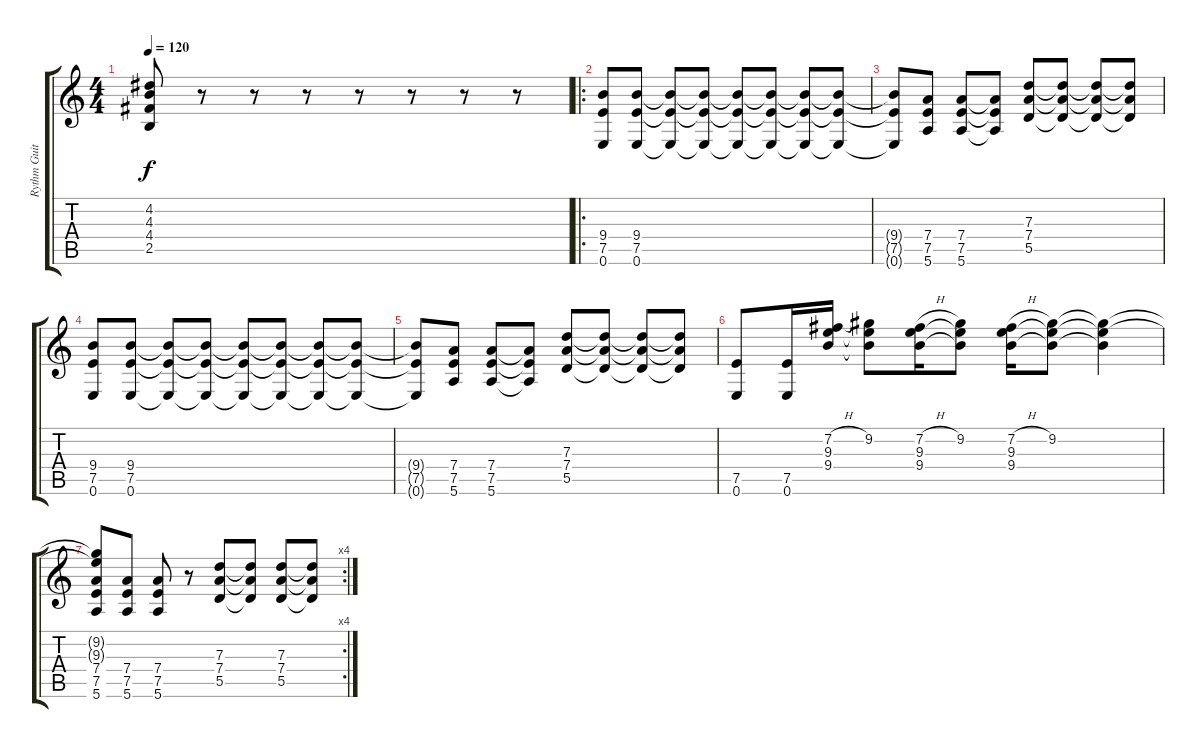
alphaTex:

\track ("Rythm Guitar" "Rythm Guit") {instrument overdrivenguitar}
\staff {score tabs}
\tuning (E4 B3 G3 D3 A2 E2) {hide}
\ts (4 4)
\tempo 120
\clef g2
\ks c
(4.2{t} 4.3{t} 4.4{t} 2.5{t}).8{dy f} r.8 r.8 r.8 r.8 r.8 r.8 r.8 |
\ro
(9.4 7.5 0.6).8 (9.4 7.5 0.6).8 (9.4{t} 7.5{t} 0.6{t}).8 (9.4{t} 7.5{t} 0.6{t}).8 (9.4{t} 7.5{t} 0.6{t}).8 (9.4{t} 7.5{t} 0.6{t}).8 (9.4{t} 7.5{t} 0.6{t}).8 (9.4{t} 7.5{t} 0.6{t}).8 |
(9.4{t} 7.5{t} 0.6{t}).8 (7.4 7.5 5.6).8 (7.4 7.5 5.6).8 (7.4{t} 7.5{t} 5.6{t}).8 (7.3 7.4 5.5).8 (7.3{t} 7.4{t} 5.5{t}).8 (7.3{t} 7.4{t} 5.5{t}).8 (7.3{t} 7.4{t} 5.5{t}).8 |
(9.4 7.5 0.6).8 (9.4 7.5 0.6).8 (9.4{t} 7.5{t} 0.6{t}).8 (9.4{t} 7.5{t} 0.6{t}).8 (9.4{t} 7.5{t} 0.6{t}).8 (9.4{t} 7.5{t} 0.6{t}).8 (9.4{t} 7.5{t} 0.6{t}).8 (9.4{t} 7.5{t} 0.6{t}).8 |
(9.4{t} 7.5{t} 0.6{t}).8 (7.4 7.5 5.6).8 (7.4 7.5 5.6).8 (7.4{t} 7.5{t} 5.6{t}).8 (7.3 7.4 5.5).8 (7.3{t} 7.4{t} 5.5{t}).8 (7.3{t} 7.4{t} 5.5{t}).8 (7.3{t} 7.4{t} 5.5{t}).8 |
(7.5 0.6).8 (7.5 0.6).16 (7.2{h} 9.3 9.4).16 (9.2 9.3{t} 9.4{t}).8 (7.2{h} 9.3 9.4).16 (9.2 9.3{t} 9.4{t}).8 (7.2{h} 9.3 9.4).16 (9.2 9.3{t} 9.4{t}).8 (9.2{t} 9.3{t} 9.4{t}).4 |
\rc 4
(9.2{t} 9.3{t} 7.4 7.5 5.6).8 (7.4 7.5 5.6).8 (7.4 7.5 5.6).8 r.8 (7.3 7.4 5.5).8 (7.3{t} 7.4{t} 5.5{t}).8 (7.3 7.4 5.5).8 (7.3{t} 7.4{t} 5.5{t}).8
